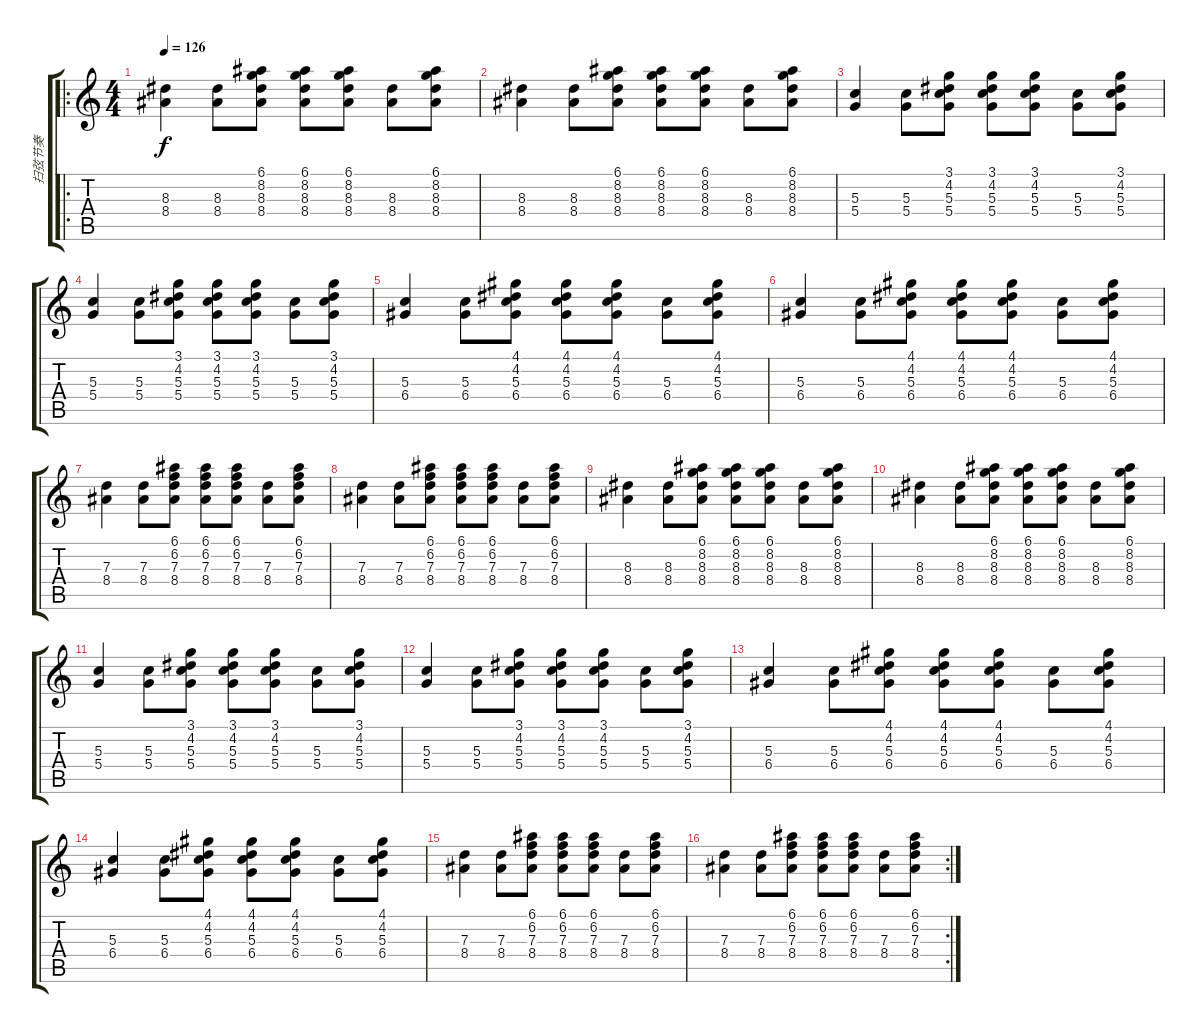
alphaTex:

\track ("扫弦节奏" "扫弦节奏") {instrument acousticguitarsteel}
\staff {score tabs}
\tuning (E4 B3 G3 D3 A2 E2) {hide}
\ro
\ts (4 4)
\tempo 126
\clef g2
\ks c
(8.3 8.4).4{dy f} (8.3 8.4).8 (6.1 8.2 8.3 8.4).8 (6.1 8.2 8.3 8.4).8 (6.1 8.2 8.3 8.4).8 (8.3 8.4).8 (6.1 8.2 8.3 8.4).8 |
(8.3 8.4).4 (8.3 8.4).8 (6.1 8.2 8.3 8.4).8 (6.1 8.2 8.3 8.4).8 (6.1 8.2 8.3 8.4).8 (8.3 8.4).8 (6.1 8.2 8.3 8.4).8 |
(5.3 5.4).4 (5.3 5.4).8 (3.1 4.2 5.3 5.4).8 (3.1 4.2 5.3 5.4).8 (3.1 4.2 5.3 5.4).8 (5.3 5.4).8 (3.1 4.2 5.3 5.4).8 |
(5.3 5.4).4 (5.3 5.4).8 (3.1 4.2 5.3 5.4).8 (3.1 4.2 5.3 5.4).8 (3.1 4.2 5.3 5.4).8 (5.3 5.4).8 (3.1 4.2 5.3 5.4).8 |
(5.3 6.4).4 (5.3 6.4).8 (4.1 4.2 5.3 6.4).8 (4.1 4.2 5.3 6.4).8 (4.1 4.2 5.3 6.4).8 (5.3 6.4).8 (4.1 4.2 5.3 6.4).8 |
(5.3 6.4).4 (5.3 6.4).8 (4.1 4.2 5.3 6.4).8 (4.1 4.2 5.3 6.4).8 (4.1 4.2 5.3 6.4).8 (5.3 6.4).8 (4.1 4.2 5.3 6.4).8 |
(7.3 8.4).4 (7.3 8.4).8 (6.1 6.2 7.3 8.4).8 (6.1 6.2 7.3 8.4).8 (6.1 6.2 7.3 8.4).8 (7.3 8.4).8 (6.1 6.2 7.3 8.4).8 |
(7.3 8.4).4 (7.3 8.4).8 (6.1 6.2 7.3 8.4).8 (6.1 6.2 7.3 8.4).8 (6.1 6.2 7.3 8.4).8 (7.3 8.4).8 (6.1 6.2 7.3 8.4).8 |
(8.3 8.4).4 (8.3 8.4).8 (6.1 8.2 8.3 8.4).8 (6.1 8.2 8.3 8.4).8 (6.1 8.2 8.3 8.4).8 (8.3 8.4).8 (6.1 8.2 8.3 8.4).8 |
(8.3 8.4).4 (8.3 8.4).8 (6.1 8.2 8.3 8.4).8 (6.1 8.2 8.3 8.4).8 (6.1 8.2 8.3 8.4).8 (8.3 8.4).8 (6.1 8.2 8.3 8.4).8 |
(5.3 5.4).4 (5.3 5.4).8 (3.1 4.2 5.3 5.4).8 (3.1 4.2 5.3 5.4).8 (3.1 4.2 5.3 5.4).8 (5.3 5.4).8 (3.1 4.2 5.3 5.4).8 |
(5.3 5.4).4 (5.3 5.4).8 (3.1 4.2 5.3 5.4).8 (3.1 4.2 5.3 5.4).8 (3.1 4.2 5.3 5.4).8 (5.3 5.4).8 (3.1 4.2 5.3 5.4).8 |
(5.3 6.4).4 (5.3 6.4).8 (4.1 4.2 5.3 6.4).8 (4.1 4.2 5.3 6.4).8 (4.1 4.2 5.3 6.4).8 (5.3 6.4).8 (4.1 4.2 5.3 6.4).8 |
(5.3 6.4).4 (5.3 6.4).8 (4.1 4.2 5.3 6.4).8 (4.1 4.2 5.3 6.4).8 (4.1 4.2 5.3 6.4).8 (5.3 6.4).8 (4.1 4.2 5.3 6.4).8 |
(7.3 8.4).4 (7.3 8.4).8 (6.1 6.2 7.3 8.4).8 (6.1 6.2 7.3 8.4).8 (6.1 6.2 7.3 8.4).8 (7.3 8.4).8 (6.1 6.2 7.3 8.4).8 |
\rc 2
(7.3 8.4).4 (7.3 8.4).8 (6.1 6.2 7.3 8.4).8 (6.1 6.2 7.3 8.4).8 (6.1 6.2 7.3 8.4).8 (7.3 8.4).8 (6.1 6.2 7.3 8.4).8
